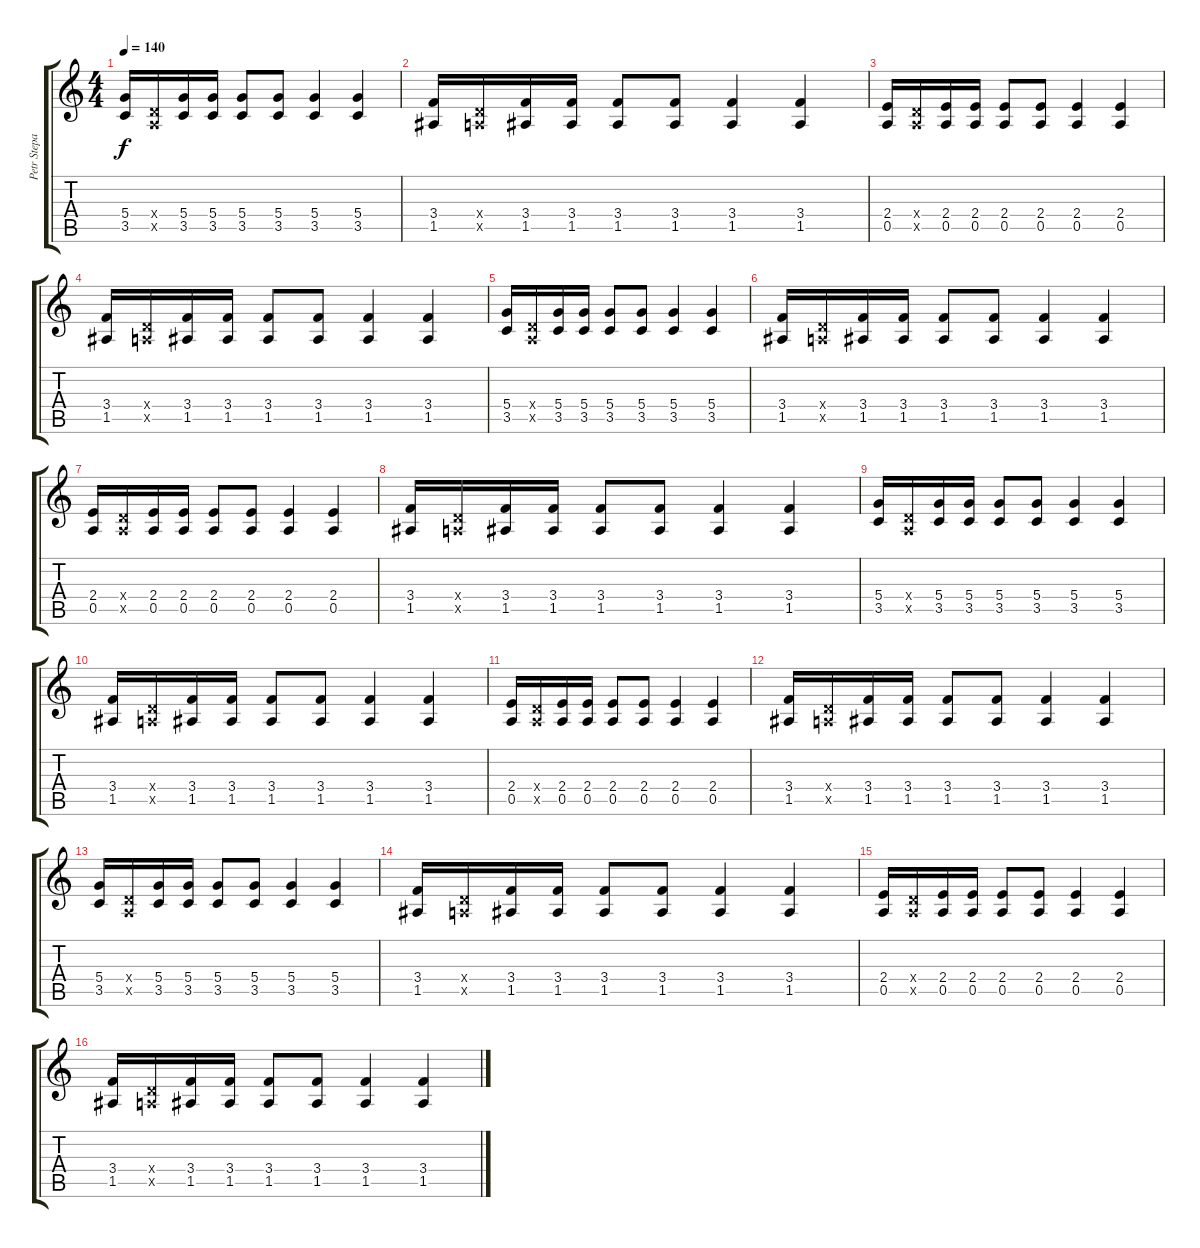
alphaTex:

\track ("Petr Stepan" "Petr Stepa") {instrument distortionguitar}
\staff {score tabs}
\tuning (E4 B3 G3 D3 A2 E2) {hide}
\ts (4 4)
\tempo 140
\clef g2
\ks c
(5.4 3.5).16{dy f} (0.4{x} 0.5{x}).16 (5.4 3.5).16 (5.4 3.5).16 (5.4 3.5).8 (5.4 3.5).8 (5.4 3.5).4 (5.4 3.5).4 |
(3.4 1.5).16 (0.4{x} 0.5{x}).16 (3.4 1.5).16 (3.4 1.5).16 (3.4 1.5).8 (3.4 1.5).8 (3.4 1.5).4 (3.4 1.5).4 |
(2.4 0.5).16 (0.4{x} 0.5{x}).16 (2.4 0.5).16 (2.4 0.5).16 (2.4 0.5).8 (2.4 0.5).8 (2.4 0.5).4 (2.4 0.5).4 |
(3.4 1.5).16 (0.4{x} 0.5{x}).16 (3.4 1.5).16 (3.4 1.5).16 (3.4 1.5).8 (3.4 1.5).8 (3.4 1.5).4 (3.4 1.5).4 |
(5.4 3.5).16 (0.4{x} 0.5{x}).16 (5.4 3.5).16 (5.4 3.5).16 (5.4 3.5).8 (5.4 3.5).8 (5.4 3.5).4 (5.4 3.5).4 |
(3.4 1.5).16 (0.4{x} 0.5{x}).16 (3.4 1.5).16 (3.4 1.5).16 (3.4 1.5).8 (3.4 1.5).8 (3.4 1.5).4 (3.4 1.5).4 |
(2.4 0.5).16 (0.4{x} 0.5{x}).16 (2.4 0.5).16 (2.4 0.5).16 (2.4 0.5).8 (2.4 0.5).8 (2.4 0.5).4 (2.4 0.5).4 |
(3.4 1.5).16 (0.4{x} 0.5{x}).16 (3.4 1.5).16 (3.4 1.5).16 (3.4 1.5).8 (3.4 1.5).8 (3.4 1.5).4 (3.4 1.5).4 |
(5.4 3.5).16 (0.4{x} 0.5{x}).16 (5.4 3.5).16 (5.4 3.5).16 (5.4 3.5).8 (5.4 3.5).8 (5.4 3.5).4 (5.4 3.5).4 |
(3.4 1.5).16 (0.4{x} 0.5{x}).16 (3.4 1.5).16 (3.4 1.5).16 (3.4 1.5).8 (3.4 1.5).8 (3.4 1.5).4 (3.4 1.5).4 |
(2.4 0.5).16 (0.4{x} 0.5{x}).16 (2.4 0.5).16 (2.4 0.5).16 (2.4 0.5).8 (2.4 0.5).8 (2.4 0.5).4 (2.4 0.5).4 |
(3.4 1.5).16 (0.4{x} 0.5{x}).16 (3.4 1.5).16 (3.4 1.5).16 (3.4 1.5).8 (3.4 1.5).8 (3.4 1.5).4 (3.4 1.5).4 |
(5.4 3.5).16 (0.4{x} 0.5{x}).16 (5.4 3.5).16 (5.4 3.5).16 (5.4 3.5).8 (5.4 3.5).8 (5.4 3.5).4 (5.4 3.5).4 |
(3.4 1.5).16 (0.4{x} 0.5{x}).16 (3.4 1.5).16 (3.4 1.5).16 (3.4 1.5).8 (3.4 1.5).8 (3.4 1.5).4 (3.4 1.5).4 |
(2.4 0.5).16 (0.4{x} 0.5{x}).16 (2.4 0.5).16 (2.4 0.5).16 (2.4 0.5).8 (2.4 0.5).8 (2.4 0.5).4 (2.4 0.5).4 |
(3.4 1.5).16 (0.4{x} 0.5{x}).16 (3.4 1.5).16 (3.4 1.5).16 (3.4 1.5).8 (3.4 1.5).8 (3.4 1.5).4 (3.4 1.5).4
